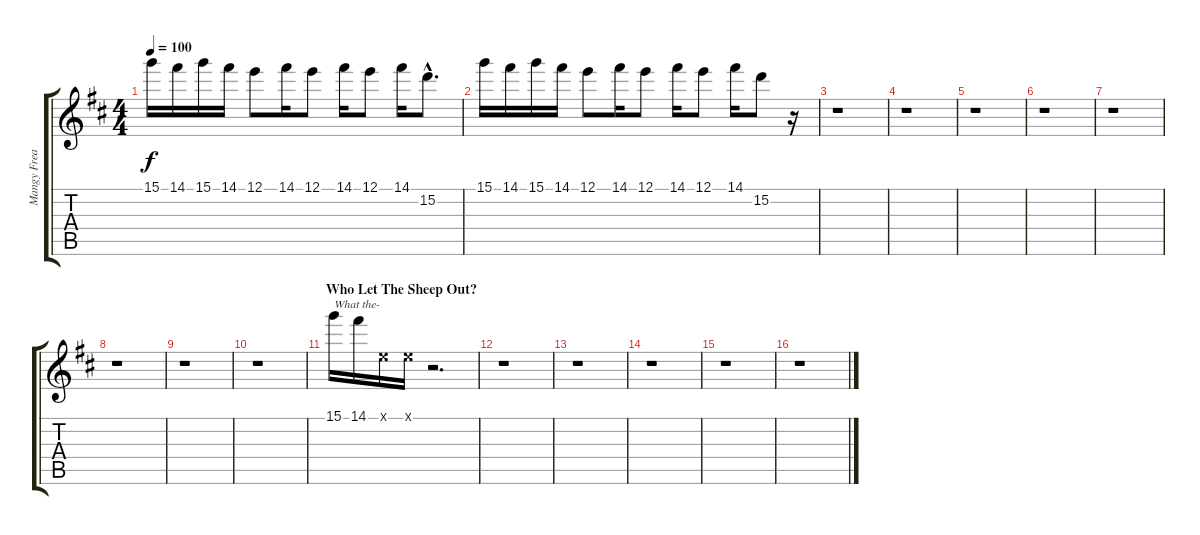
\track ("Mangy Freak (Lead Guitar)" "Mangy Frea") {instrument distortionguitar}
\staff {score tabs}
\tuning (E4 B3 G3 D3 A2 D2) {hide}
\ts (4 4)
\tempo 100
\clef g2
\ks d
15.1.16{dy f} 14.1.16 15.1.16 14.1.16 12.1.8 14.1.16 12.1.8 14.1.16 12.1.8 14.1.16 15.2{hac}.8{d} |
15.1.16 14.1.16 15.1.16 14.1.16 12.1.8 14.1.16 12.1.8 14.1.16 12.1.8 14.1.16 15.2.8 r.16 |
r.1 |
r.1 |
r.1 |
r.1 |
r.1 |
r.1 |
r.1 |
r.1 |
\section ("" "Who Let The Sheep Out?")
15.1.16{txt "What the-"} 14.1.16 0.1{x}.16 0.1{x}.16 r.2{d} |
r.1 |
r.1 |
r.1 |
r.1 |
r.1
